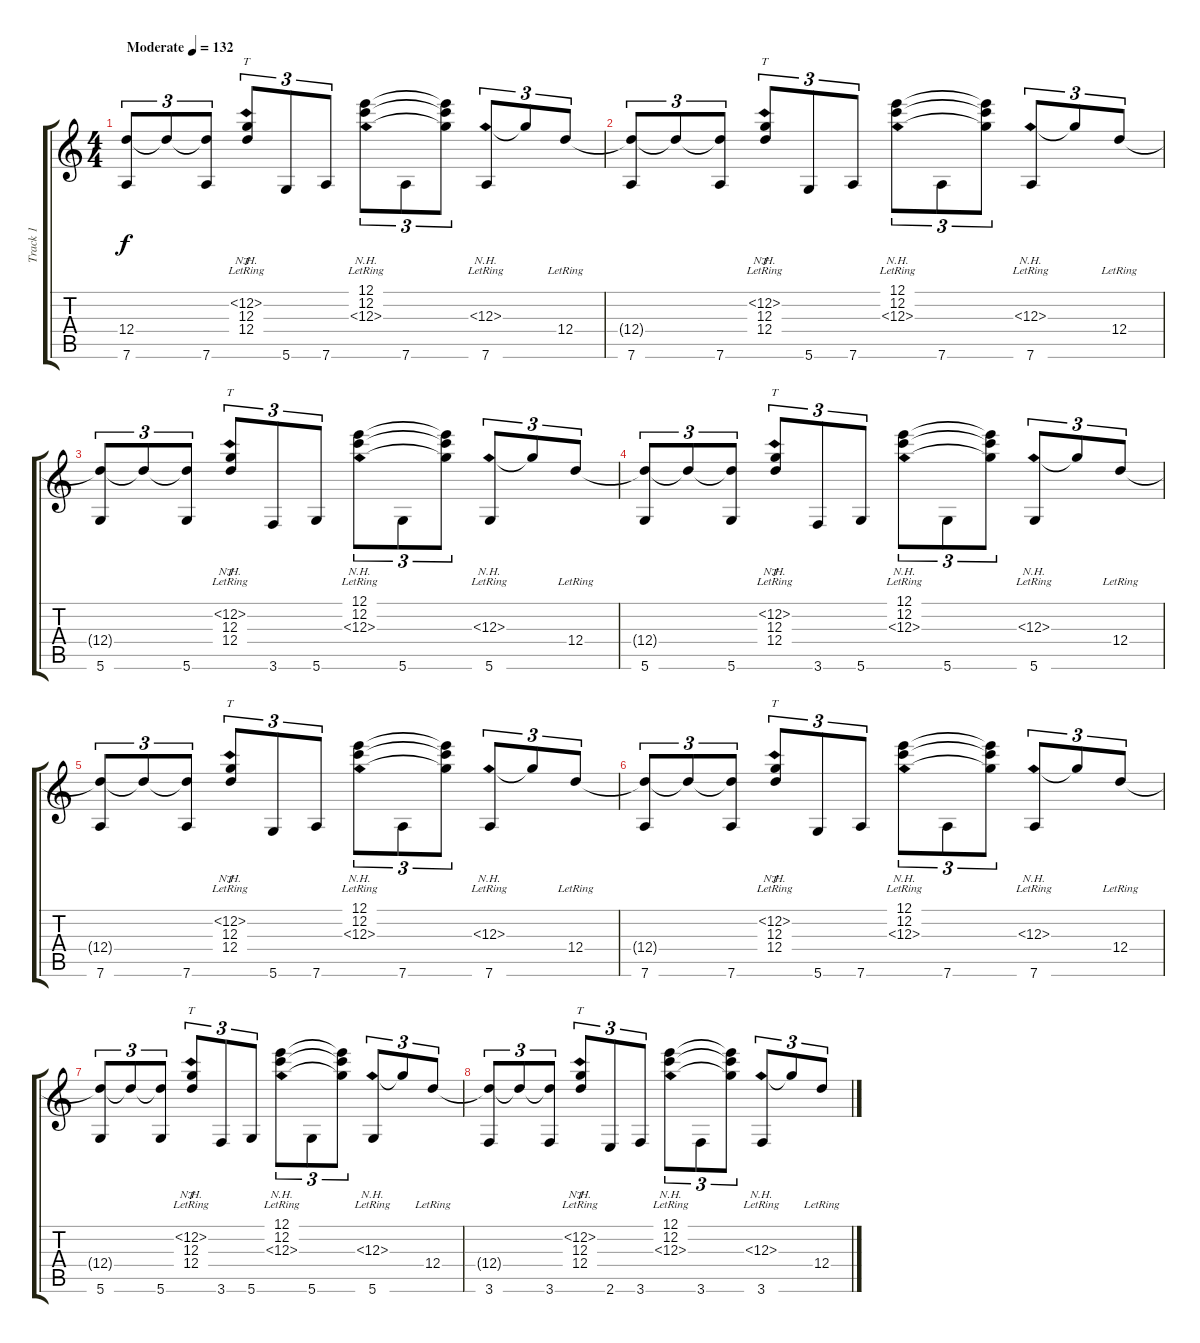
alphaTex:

\track ("Track 1" "Track 1") {instrument acousticguitarsteel}
\staff {score tabs}
\tuning (E4 C4 G3 D3 A2 D2) {hide}
\ts (4 4)
\tempo (132 "Moderate")
\clef g2
\ks c
(12.4 7.6).8{tu (3 2) dy f instrument acousticguitarsteel} 12.4{t}.8{tu (3 2)} (12.4{t} 7.6).8{tu (3 2)} (12.2{nh lr} 12.3{lr} 12.4{lr}).8{tt tu (3 2)} 5.6.8{tu (3 2)} 7.6.8{tu (3 2)} (12.1{lr} 12.2{lr} 12.3{nh lr}).8{tu (3 2)} 7.6.8{tu (3 2)} (12.1{t} 12.2{t} 12.3{t}).8{tu (3 2)} (12.3{nh lr} 7.6).8{tu (3 2)} 12.3{t}.8{tu (3 2)} 12.4{lr}.8{tu (3 2)} |
(12.4{t} 7.6).8{tu (3 2)} 12.4{t}.8{tu (3 2)} (12.4{t} 7.6).8{tu (3 2)} (12.2{nh lr} 12.3{lr} 12.4{lr}).8{tt tu (3 2)} 5.6.8{tu (3 2)} 7.6.8{tu (3 2)} (12.1{lr} 12.2{lr} 12.3{nh lr}).8{tu (3 2)} 7.6.8{tu (3 2)} (12.1{t} 12.2{t} 12.3{t}).8{tu (3 2)} (12.3{nh lr} 7.6).8{tu (3 2)} 12.3{t}.8{tu (3 2)} 12.4{lr}.8{tu (3 2)} |
(12.4{t} 5.6).8{tu (3 2)} 12.4{t}.8{tu (3 2)} (12.4{t} 5.6).8{tu (3 2)} (12.2{nh lr} 12.3{lr} 12.4{lr}).8{tt tu (3 2)} 3.6.8{tu (3 2)} 5.6.8{tu (3 2)} (12.1{lr} 12.2{lr} 12.3{nh lr}).8{tu (3 2)} 5.6.8{tu (3 2)} (12.1{t} 12.2{t} 12.3{t}).8{tu (3 2)} (12.3{nh lr} 5.6).8{tu (3 2)} 12.3{t}.8{tu (3 2)} 12.4{lr}.8{tu (3 2)} |
(12.4{t} 5.6).8{tu (3 2)} 12.4{t}.8{tu (3 2)} (12.4{t} 5.6).8{tu (3 2)} (12.2{nh lr} 12.3{lr} 12.4{lr}).8{tt tu (3 2)} 3.6.8{tu (3 2)} 5.6.8{tu (3 2)} (12.1{lr} 12.2{lr} 12.3{nh lr}).8{tu (3 2)} 5.6.8{tu (3 2)} (12.1{t} 12.2{t} 12.3{t}).8{tu (3 2)} (12.3{nh lr} 5.6).8{tu (3 2)} 12.3{t}.8{tu (3 2)} 12.4{lr}.8{tu (3 2)} |
(12.4{t} 7.6).8{tu (3 2)} 12.4{t}.8{tu (3 2)} (12.4{t} 7.6).8{tu (3 2)} (12.2{nh lr} 12.3{lr} 12.4{lr}).8{tt tu (3 2)} 5.6.8{tu (3 2)} 7.6.8{tu (3 2)} (12.1{lr} 12.2{lr} 12.3{nh lr}).8{tu (3 2)} 7.6.8{tu (3 2)} (12.1{t} 12.2{t} 12.3{t}).8{tu (3 2)} (12.3{nh lr} 7.6).8{tu (3 2)} 12.3{t}.8{tu (3 2)} 12.4{lr}.8{tu (3 2)} |
(12.4{t} 7.6).8{tu (3 2)} 12.4{t}.8{tu (3 2)} (12.4{t} 7.6).8{tu (3 2)} (12.2{nh lr} 12.3{lr} 12.4{lr}).8{tt tu (3 2)} 5.6.8{tu (3 2)} 7.6.8{tu (3 2)} (12.1{lr} 12.2{lr} 12.3{nh lr}).8{tu (3 2)} 7.6.8{tu (3 2)} (12.1{t} 12.2{t} 12.3{t}).8{tu (3 2)} (12.3{nh lr} 7.6).8{tu (3 2)} 12.3{t}.8{tu (3 2)} 12.4{lr}.8{tu (3 2)} |
(12.4{t} 5.6).8{tu (3 2)} 12.4{t}.8{tu (3 2)} (12.4{t} 5.6).8{tu (3 2)} (12.2{nh lr} 12.3{lr} 12.4{lr}).8{tt tu (3 2)} 3.6.8{tu (3 2)} 5.6.8{tu (3 2)} (12.1{lr} 12.2{lr} 12.3{nh lr}).8{tu (3 2)} 5.6.8{tu (3 2)} (12.1{t} 12.2{t} 12.3{t}).8{tu (3 2)} (12.3{nh lr} 5.6).8{tu (3 2)} 12.3{t}.8{tu (3 2)} 12.4{lr}.8{tu (3 2)} |
(12.4{t} 3.6).8{tu (3 2)} 12.4{t}.8{tu (3 2)} (12.4{t} 3.6).8{tu (3 2)} (12.2{nh lr} 12.3{lr} 12.4{lr}).8{tt tu (3 2)} 2.6.8{tu (3 2)} 3.6.8{tu (3 2)} (12.1{lr} 12.2{lr} 12.3{nh lr}).8{tu (3 2)} 3.6.8{tu (3 2)} (12.1{t} 12.2{t} 12.3{t}).8{tu (3 2)} (12.3{nh lr} 3.6).8{tu (3 2)} 12.3{t}.8{tu (3 2)} 12.4{lr}.8{tu (3 2)}
